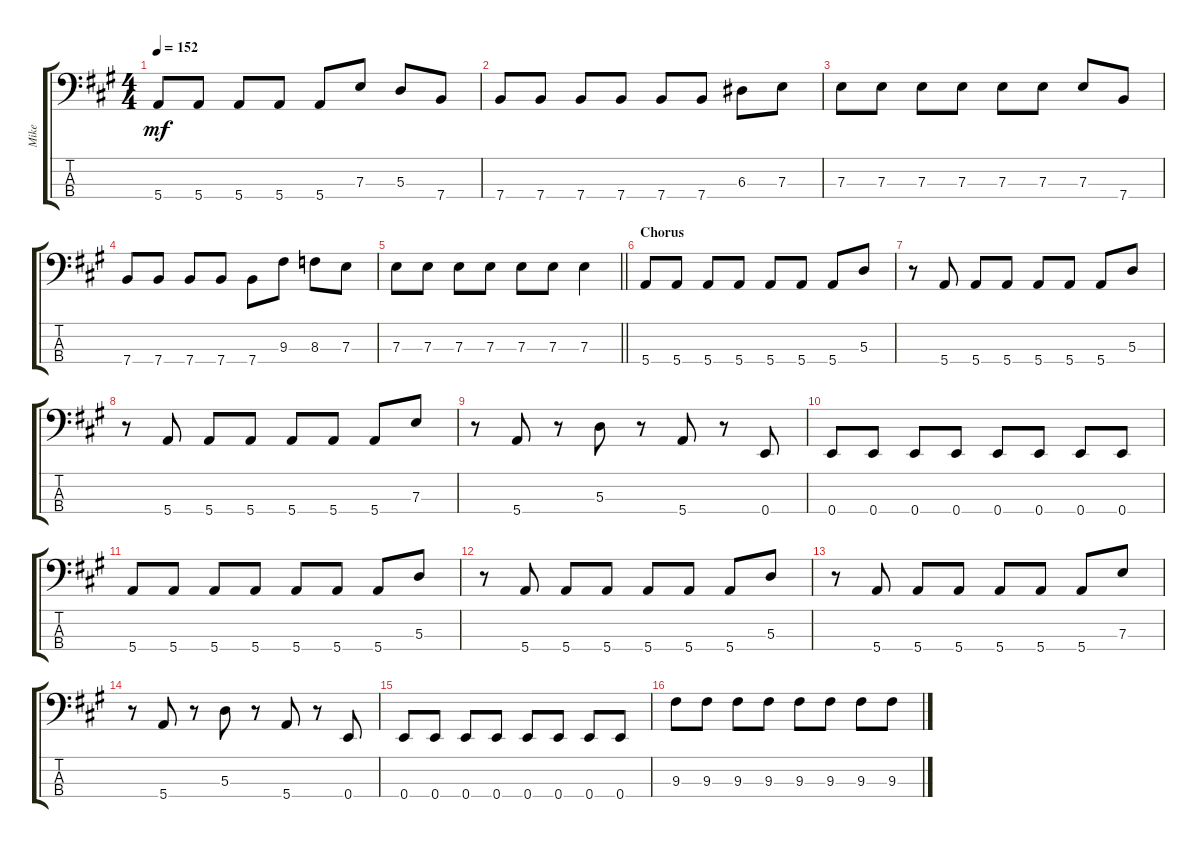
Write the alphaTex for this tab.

\track ("Mike" "Mike") {instrument electricbasspick}
\staff {score tabs}
\tuning (G2 D2 A1 E1) {hide}
\ts (4 4)
\tempo 152
\clef f4
\ks a
5.4.8{dy mf} 5.4.8 5.4.8 5.4.8 5.4.8 7.3.8 5.3.8 7.4.8 |
7.4.8 7.4.8 7.4.8 7.4.8 7.4.8 7.4.8 6.3.8 7.3.8 |
7.3.8 7.3.8 7.3.8 7.3.8 7.3.8 7.3.8 7.3.8 7.4.8 |
7.4.8 7.4.8 7.4.8 7.4.8 7.4.8 9.3.8 8.3.8 7.3.8 |
\barLineRight lightlight
7.3.8 7.3.8 7.3.8 7.3.8 7.3.8 7.3.8 7.3.4 |
\section ("" "Chorus")
5.4.8 5.4.8 5.4.8 5.4.8 5.4.8 5.4.8 5.4.8 5.3.8 |
r.8 5.4.8 5.4.8 5.4.8 5.4.8 5.4.8 5.4.8 5.3.8 |
r.8 5.4.8 5.4.8 5.4.8 5.4.8 5.4.8 5.4.8 7.3.8 |
r.8 5.4.8 r.8 5.3.8 r.8 5.4.8 r.8 0.4.8 |
0.4.8 0.4.8 0.4.8 0.4.8 0.4.8 0.4.8 0.4.8 0.4.8 |
5.4.8 5.4.8 5.4.8 5.4.8 5.4.8 5.4.8 5.4.8 5.3.8 |
r.8 5.4.8 5.4.8 5.4.8 5.4.8 5.4.8 5.4.8 5.3.8 |
r.8 5.4.8 5.4.8 5.4.8 5.4.8 5.4.8 5.4.8 7.3.8 |
r.8 5.4.8 r.8 5.3.8 r.8 5.4.8 r.8 0.4.8 |
0.4.8 0.4.8 0.4.8 0.4.8 0.4.8 0.4.8 0.4.8 0.4.8 |
9.3.8 9.3.8 9.3.8 9.3.8 9.3.8 9.3.8 9.3.8 9.3.8
